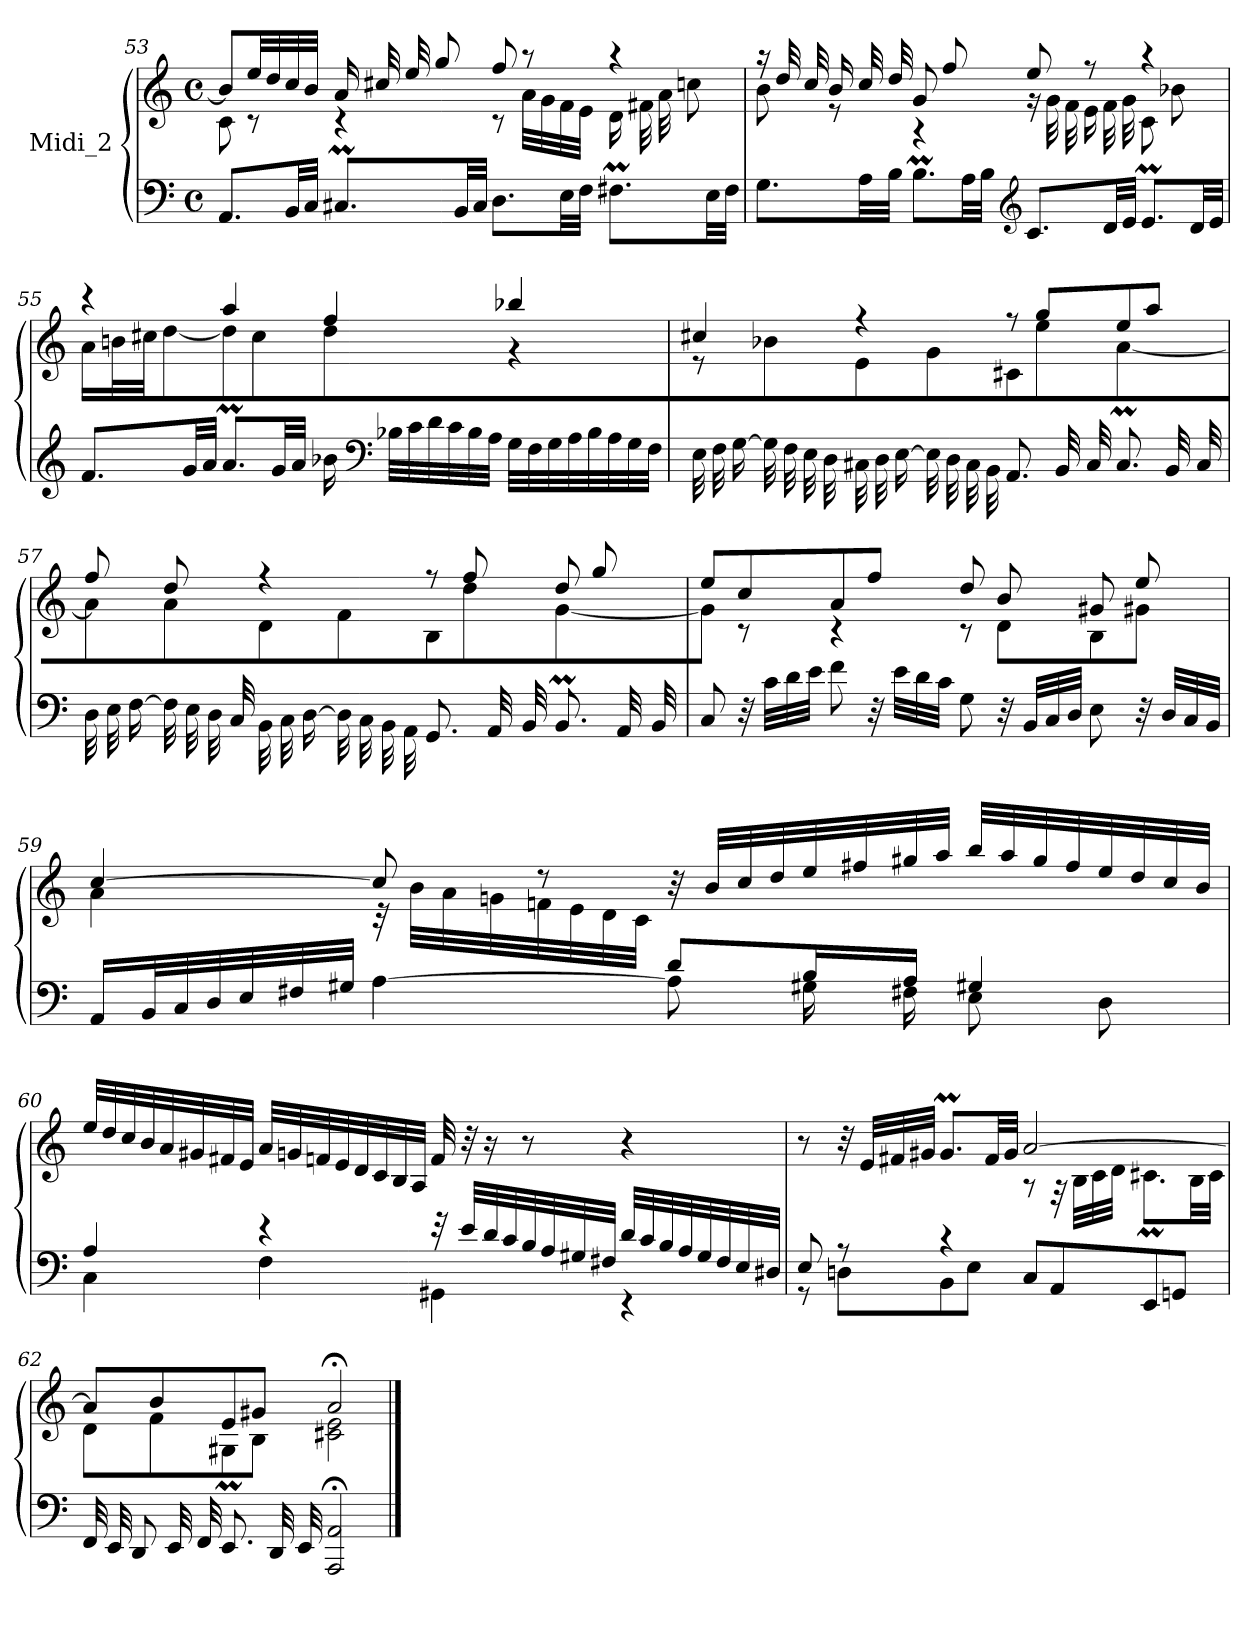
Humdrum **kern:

**kern	**kern
*part1	*part1
*staff2	*staff1
*I"Midi_2	*
*clefF4	*clefG2
*k[]	*k[]
*C:	*C:
*M4/4	*M4/4
*met(c)	*met(c)
=53	=53
*	*^
8.AAL	8bL]	8c\
.	32eeLL	8r
.	32dd	.
32BBLL	32cc	.
32CJJJ	32bJJJ	.
8.C#XmL	16a/LL	4r
.	32cc#X/L	.
.	32ee/	.
.	8gg/J	.
32BBLL	.	.
32C#JJJ	.	.
8.DL	8ff/	8r
.	8r	32a\LLL
.	.	32g\
32ELL	.	32f\
32FJJJ	.	32e\JJJ
8.F#XmL	4r	16dLL
.	.	32f#XL
.	.	32a
.	.	8ccnJ
32ELL	.	.
32F#JJJ	.	.
!!LO:LB:g=z	!!
=54	=54	=54
8.G\L	16r	8b\
.	32dd/LLL	.
.	32cc/	.
.	16b/	8r
32A\LL	32cc/L	.
32B\JJJ	32dd/JJJ	.
8.Bm\L	8gL	4r
.	8ffJ	.
32A\LL	.	.
32B\JJJ	.	.
*clefG2	*	*
8.cL	8ee/	16r
.	.	32g\LLL
.	.	32f\
.	8r	16e\
32dLL	.	32f\L
32eJJJ	.	32g\JJJ
8.emL	4r	8c\L
.	.	8b-X\J
32dLL	.	.
32eJJJ	.	.
=55	=55	=55
8.fL	4r	16aLL
.	.	32bnL
.	.	32cc#X
.	.	[8ddJ
32gLL	.	.
32aJJJ	.	.
8.aML	4aa/	8dd\L]
.	.	8cc#\J
32gLL	.	.
32aJJJ	.	.
16b-X\	4ff/	4dd\
*clefF4	*	*
32B-X\LLL	.	.
32c\	.	.
32d\	.	.
32c\	.	.
32B-\	.	.
32A\JJJ	.	.
32G\LLL	4bb-X/	4r
32F\	.	.
32G\	.	.
32A\	.	.
32B-\	.	.
32A\	.	.
32G\	.	.
32F\JJJ	.	.
!!LO:LB:g=z	!!
=56	=56	=56
32ELLL	4cc#X/	8r
32F	.	.
[16GJJ	.	.
32GLLL]	.	8b-X\L
32F	.	.
32E	.	.
32DJJJ	.	.
32C#X\LLL	4r	8e\
32D\	.	.
[16E\JJ	.	.
32E\LLL]	.	8g\J
32D\	.	.
32C#\	.	.
32BB\JJJ	.	.
8.AAL	8r	8c#X\L
.	8ggL	8ee\J
32BBLL	.	.
32C#JJJ	.	.
8.C#mL	8ee	[4a\
.	8aaJ	.
32BBLL	.	.
32C#JJJ	.	.
=57	=57	=57
32DLLL	8ffL	8a]
32E	.	.
[16FJJ	.	.
32FLLL]	8dd	8a
32E	.	.
32D	.	.
32CJJJ	.	.
32BB\LLL	4r	8d
32C\	.	.
[16D\JJ	.	.
32D\LLL]	.	8fJ
32C\	.	.
32BB\	.	.
32AA\JJJ	.	.
8.GGL	8r	8BL
.	8ff	8ddJ
32AALL	.	.
32BBJJJ	.	.
8.BBmL	8dd	[4g\
.	8gg	.
32AALL	.	.
32BB	.	.
!!LO:LB:g=z	!!
=58	=58	=58
8C	8eeL	8g\J]
32r	8cc	8r
32cLLL	.	.
32d	.	.
32eJJJ	.	.
8f	8a	4r
32r	8ffJ	.
32eLLL	.	.
32d	.	.
32cJJJ	.	.
8G	8ddL	8r
32r	8b	8dL
32BBLLL	.	.
32C	.	.
32DJJJ	.	.
8E	8g#X	8B
32r	8ee	8g#XJ
32D/LLL	.	.
32C/	.	.
32BB/JJJ	.	.
!!LO:LB:g=z	!!
=59	=59	=59
*^	*	*
2ryy	16AA/LL	[4cc/	4a\
.	32BB/L	.	.
.	32C/	.	.
.	32D/	.	.
.	32E/	.	.
.	32F#X/	.	.
.	32G#X/JJJ	.	.
.	[4A\	8cc/]	32r
.	.	.	32b\LLL
.	.	.	32a\
.	.	.	32gn\
.	.	8r	32fn\
.	.	.	32e\
.	.	.	32d\
.	.	.	32c\JJJ
8d/L	8A\L]	32r	2ryy
.	.	32b/LLL	.
.	.	32cc/	.
.	.	32dd/	.
16B/L	16G#X\L	32ee/	.
.	.	32ff#X/	.
16A/JJ	16F#X\	32gg#X/	.
.	.	32aa/JJJ	.
4G#X/	8E\	32bb/LLL	.
.	.	32aa/	.
.	.	32gg#/	.
.	.	32ff#/	.
.	8D\J	32ee/	.
.	.	32dd/	.
.	.	32cc/	.
.	.	32b/JJJ	.
*	*	*v	*v
!!LO:LB:g=z
=60	=60	=60
4A/	4C\	32eeLLL
.	.	32dd
.	.	32cc
.	.	32b
.	.	32a
.	.	32g#X
.	.	32f#X
.	.	32eJJJ
4r	4F\	32aLLL
.	.	32gn
.	.	32fn
.	.	32e
.	.	32d
.	.	32c
.	.	32B
.	.	32AJJJ
32r	4GG#X\	32f
32e/LLL	.	32r
32d/	.	16r
32c/	.	.
32B/	.	8r
32A/	.	.
32G#X/	.	.
32F#X/JJJ	.	.
32d/LLL	4r	4r
32c/	.	.
32B/	.	.
32A/	.	.
32G#/	.	.
32F#/	.	.
32E/	.	.
32D#X/JJJ	.	.
!!LO:LB:g=z
=61	=61	=61
*	*	*^
8E/	8r	8r	2ryy
8r	8Dn\L	32r	.
.	.	32eLLL	.
.	.	32f#X	.
.	.	32g#XJJJ	.
4r	8BB\	8.g#m/L	.
.	8E\J	.	.
.	.	32f#/LL	.
.	.	32g#/JJJ	.
8C/L	2ryy	[2a/	8r
8AA/	.	.	32r
.	.	.	32BLLL
.	.	.	32c
.	.	.	32dJJJ
8EE/	.	.	8.c#XmL
8GGn/J	.	.	.
.	.	.	32BLL
.	.	.	32c#JJJ
=62	=62	=62	=62
32FF/LLL	1ryy	8aL]	8dL
32EE/	.	.	.
8DD/	.	.	.
.	.	8b	8f
32EE/LL	.	.	.
32FF/JJJ	.	.	.
8.EEmL	.	8e	8G#X
.	.	8g#XJ	8BJ
32DDLL	.	.	.
32EEJJJ	.	.	.
2AAA/; 2AA/;	.	2a;</	2c#X\ 2e\
*v	*v	*	*
*	*v	*v
==	==
*-	*-
